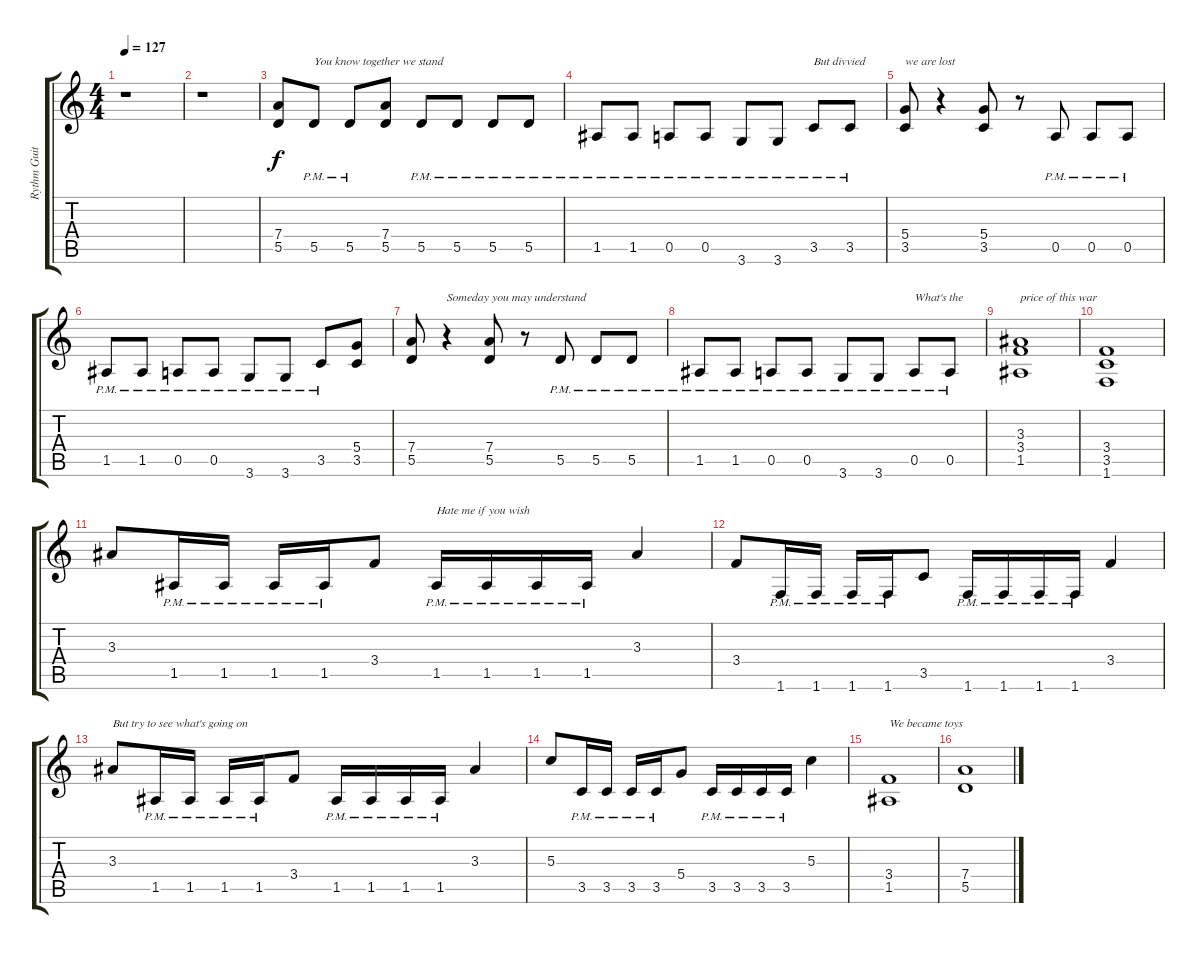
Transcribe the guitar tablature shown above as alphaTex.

\track ("Rythm Guitar" "Rythm Guit") {instrument distortionguitar}
\staff {score tabs}
\tuning (E4 B3 G3 D3 A2 E2) {hide}
\ts (4 4)
\tempo 127
\clef g2
\ks c
r.1{dy f} |
r.1 |
(7.4 5.5).8 5.5{pm}.8{txt "You know together we stand"} 5.5{pm}.8 (7.4 5.5).8 5.5{pm}.8 5.5{pm}.8 5.5{pm}.8 5.5{pm}.8 |
1.5{pm}.8 1.5{pm}.8 0.5{pm}.8 0.5{pm}.8 3.6{pm}.8 3.6{pm}.8 3.5{pm}.8{txt "But divvied"} 3.5{pm}.8 |
(5.4 3.5).8{txt "we are lost"} r.4 (5.4 3.5).8 r.8 0.5{pm}.8 0.5{pm}.8 0.5{pm}.8 |
1.5{pm}.8 1.5{pm}.8 0.5{pm}.8 0.5{pm}.8 3.6{pm}.8 3.6{pm}.8 3.5{pm}.8 (5.4 3.5).8 |
(7.4 5.5).8 r.4{txt "Someday you may understand"} (7.4 5.5).8 r.8 5.5{pm}.8 5.5{pm}.8 5.5{pm}.8 |
1.5{pm}.8 1.5{pm}.8 0.5{pm}.8 0.5{pm}.8 3.6{pm}.8 3.6{pm}.8 0.5{pm}.8{txt "What's the"} 0.5{pm}.8 |
(3.3 3.4 1.5).1{txt "price of this war"} |
(3.4 3.5 1.6).1 |
3.3.8{volume 16} 1.5{pm}.16 1.5{pm}.16 1.5{pm}.16 1.5{pm}.16 3.4.8 1.5{pm}.16{txt "Hate me if you wish"} 1.5{pm}.16 1.5{pm}.16 1.5{pm}.16 3.3.4 |
3.4.8 1.6{pm}.16 1.6{pm}.16 1.6{pm}.16 1.6{pm}.16 3.5.8 1.6{pm}.16 1.6{pm}.16 1.6{pm}.16 1.6{pm}.16 3.4.4 |
3.3.8{txt "But try to see what's going on"} 1.5{pm}.16 1.5{pm}.16 1.5{pm}.16 1.5{pm}.16 3.4.8 1.5{pm}.16 1.5{pm}.16 1.5{pm}.16 1.5{pm}.16 3.3.4 |
5.3.8 3.5{pm}.16 3.5{pm}.16 3.5{pm}.16 3.5{pm}.16 5.4.8 3.5{pm}.16 3.5{pm}.16 3.5{pm}.16 3.5{pm}.16 5.3.4 |
(3.4 1.5).1{txt "We became toys" volume 14} |
(7.4 5.5).1
